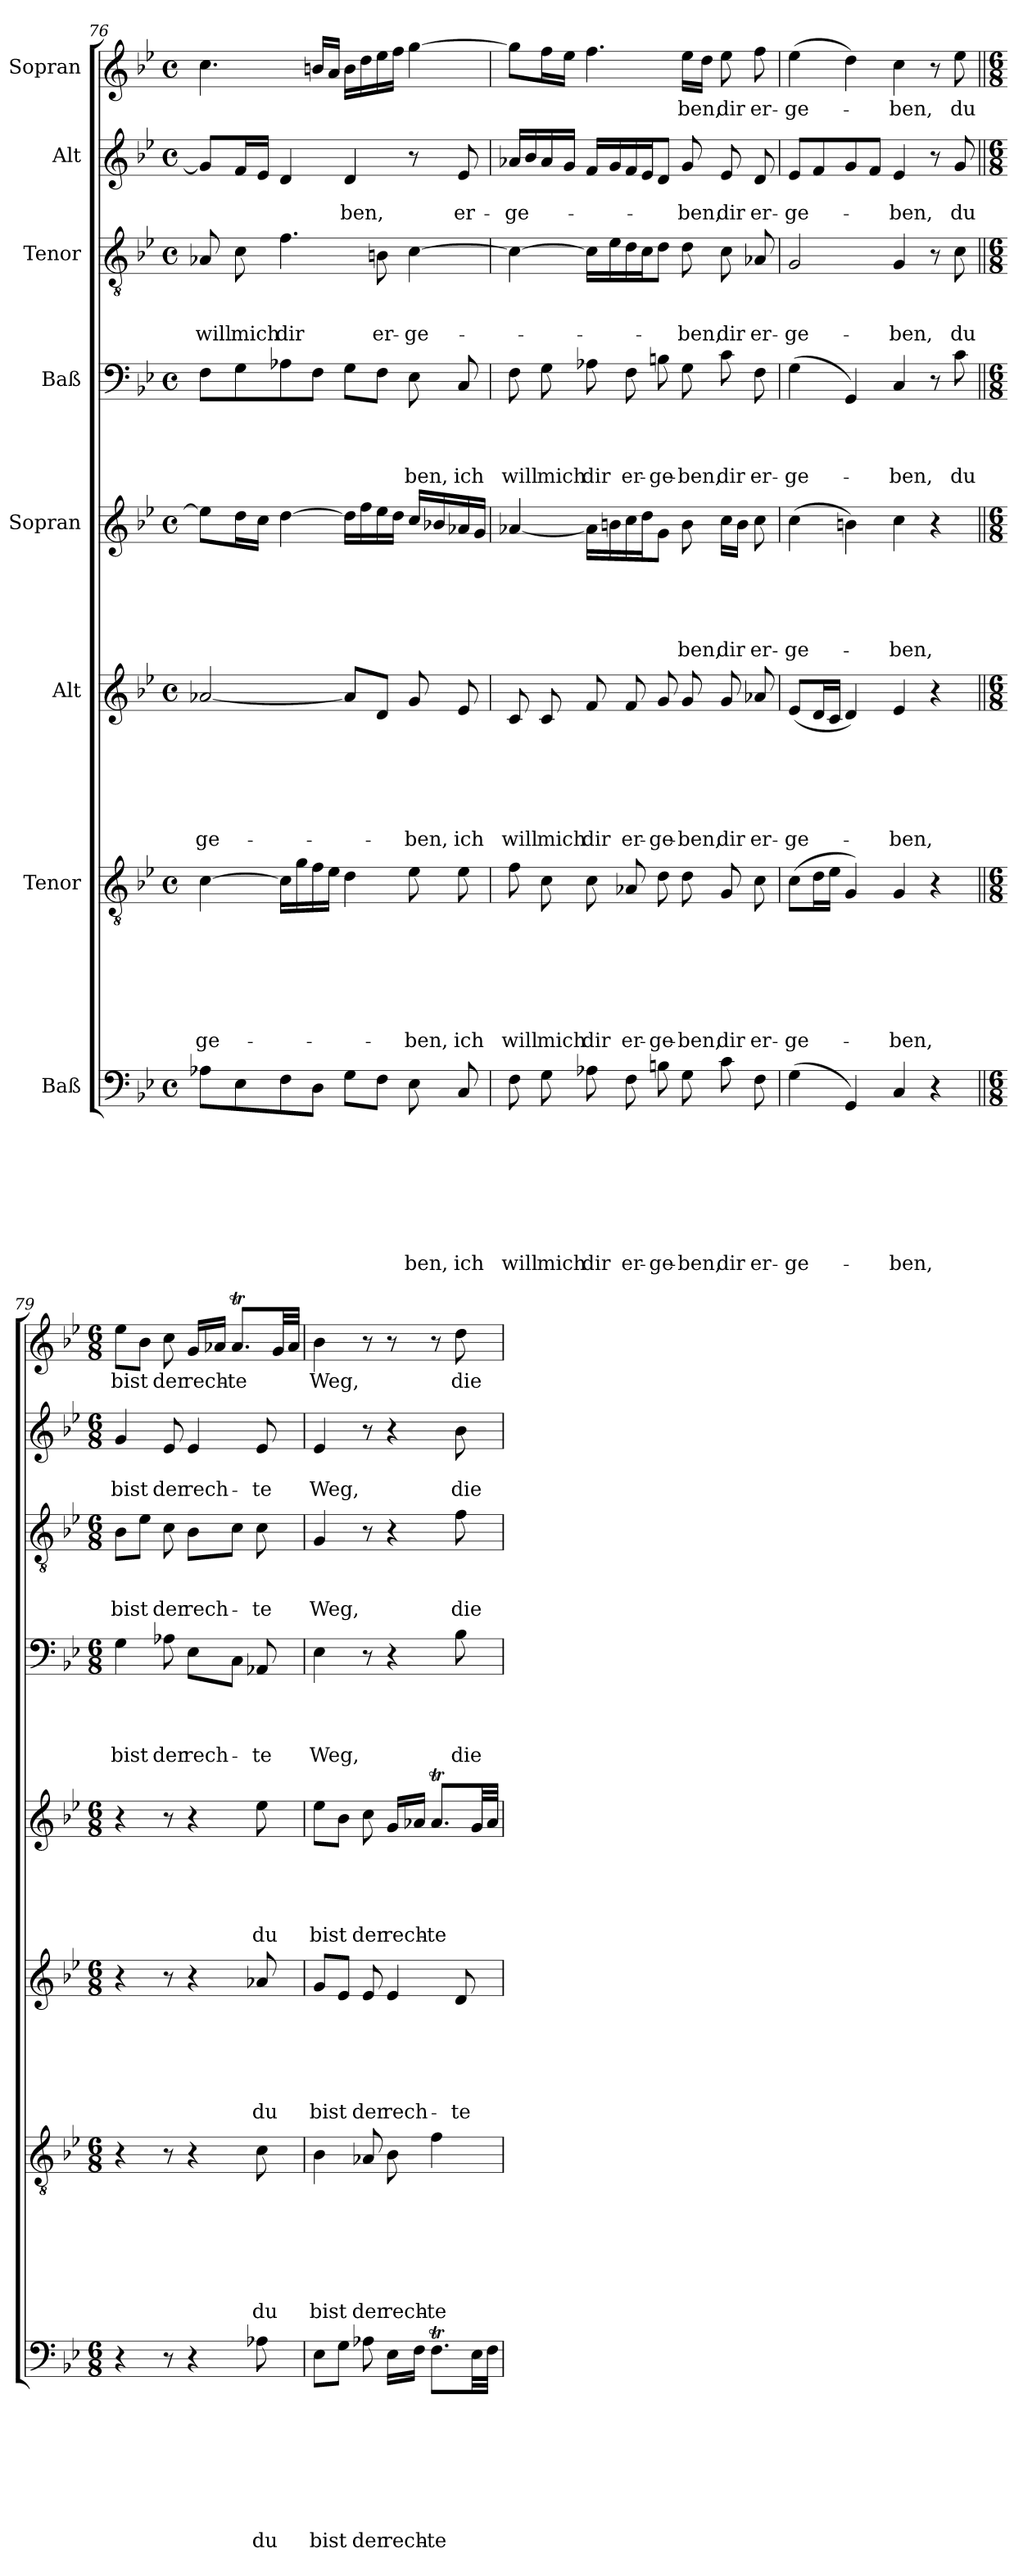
**kern	**text	**text	**text	**text	**text	**text	**text	**text	**kern	**text	**text	**text	**text	**text	**text	**text	**kern	**text	**text	**text	**text	**text	**text	**kern	**text	**text	**text	**text	**text	**kern	**text	**text	**text	**text	**kern	**text	**text	**text	**kern	**text	**text	**kern	**text
*part8	*part8	*part8	*part8	*part8	*part8	*part8	*part8	*part8	*part7	*part7	*part7	*part7	*part7	*part7	*part7	*part7	*part6	*part6	*part6	*part6	*part6	*part6	*part6	*part5	*part5	*part5	*part5	*part5	*part5	*part4	*part4	*part4	*part4	*part4	*part3	*part3	*part3	*part3	*part2	*part2	*part2	*part1	*part1
*staff8	*staff8	*staff8	*staff8	*staff8	*staff8	*staff8	*staff8	*staff8	*staff7	*staff7	*staff7	*staff7	*staff7	*staff7	*staff7	*staff7	*staff6	*staff6	*staff6	*staff6	*staff6	*staff6	*staff6	*staff5	*staff5	*staff5	*staff5	*staff5	*staff5	*staff4	*staff4	*staff4	*staff4	*staff4	*staff3	*staff3	*staff3	*staff3	*staff2	*staff2	*staff2	*staff1	*staff1
*I"Baß	*	*	*	*	*	*	*	*	*I"Tenor	*	*	*	*	*	*	*	*I"Alt	*	*	*	*	*	*	*I"Sopran	*	*	*	*	*	*I"Baß	*	*	*	*	*I"Tenor	*	*	*	*I"Alt	*	*	*I"Sopran	*
*clefF4	*	*	*	*	*	*	*	*	*clefGv2	*	*	*	*	*	*	*	*clefG2	*	*	*	*	*	*	*clefG2	*	*	*	*	*	*clefF4	*	*	*	*	*clefGv2	*	*	*	*clefG2	*	*	*clefG2	*
*k[b-e-]	*	*	*	*	*	*	*	*	*k[b-e-]	*	*	*	*	*	*	*	*k[b-e-]	*	*	*	*	*	*	*k[b-e-]	*	*	*	*	*	*k[b-e-]	*	*	*	*	*k[b-e-]	*	*	*	*k[b-e-]	*	*	*k[b-e-]	*
*g:	*	*	*	*	*	*	*	*	*g:	*	*	*	*	*	*	*	*g:	*	*	*	*	*	*	*g:	*	*	*	*	*	*g:	*	*	*	*	*g:	*	*	*	*g:	*	*	*g:	*
*M4/4	*	*	*	*	*	*	*	*	*M4/4	*	*	*	*	*	*	*	*M4/4	*	*	*	*	*	*	*M4/4	*	*	*	*	*	*M4/4	*	*	*	*	*M4/4	*	*	*	*M4/4	*	*	*M4/4	*
*met(c)	*	*	*	*	*	*	*	*	*met(c)	*	*	*	*	*	*	*	*met(c)	*	*	*	*	*	*	*met(c)	*	*	*	*	*	*met(c)	*	*	*	*	*met(c)	*	*	*	*met(c)	*	*	*met(c)	*
=76	=76	=76	=76	=76	=76	=76	=76	=76	=76	=76	=76	=76	=76	=76	=76	=76	=76	=76	=76	=76	=76	=76	=76	=76	=76	=76	=76	=76	=76	=76	=76	=76	=76	=76	=76	=76	=76	=76	=76	=76	=76	=76	=76
!	!	!	!	!	!	!	!	!	!	!	!	!	!	!	!	!LO:LY:b	!	!	!	!	!	!	!LO:LY:b	!	!	!	!	!	!	!	!	!	!	!	!	!	!	!LO:LY:b	!	!	!	!	!
8A-X\L	.	.	.	.	.	.	.	.	[4c\	.	.	.	.	.	.	-ge-	[2a-X/	.	.	.	.	.	-ge-	8ee-\L]	.	.	.	.	.	8F\L	.	.	.	.	8A-X/	.	.	will	8g/L]	.	.	4.cc\	.
!	!	!	!	!	!	!	!	!	!	!	!	!	!	!	!	!	!	!	!	!	!	!	!	!	!	!	!	!	!	!	!	!	!	!	!	!	!	!LO:LY:b	!	!	!	!	!
8E-\	.	.	.	.	.	.	.	.	.	.	.	.	.	.	.	.	.	.	.	.	.	.	.	16dd\L	.	.	.	.	.	8G\	.	.	.	.	8c\	.	.	mich	16f/L	.	.	.	.
.	.	.	.	.	.	.	.	.	.	.	.	.	.	.	.	.	.	.	.	.	.	.	.	16cc\JJ	.	.	.	.	.	.	.	.	.	.	.	.	.	.	16e-/JJ	.	.	.	.
!	!	!	!	!	!	!	!	!	!	!	!	!	!	!	!	!	!	!	!	!	!	!	!	!	!	!	!	!	!	!	!	!	!	!	!	!	!	!LO:LY:b	!	!	!	!	!
8F\	.	.	.	.	.	.	.	.	16c\LL]	.	.	.	.	.	.	.	.	.	.	.	.	.	.	[4dd\	.	.	.	.	.	8A-X\	.	.	.	.	4.f\	.	.	dir	4d/	.	.	.	.
.	.	.	.	.	.	.	.	.	16g\	.	.	.	.	.	.	.	.	.	.	.	.	.	.	.	.	.	.	.	.	.	.	.	.	.	.	.	.	.	.	.	.	.	.
8D\J	.	.	.	.	.	.	.	.	16f\	.	.	.	.	.	.	.	.	.	.	.	.	.	.	.	.	.	.	.	.	8F\J	.	.	.	.	.	.	.	.	.	.	.	16bn/LL	.
.	.	.	.	.	.	.	.	.	16e-\JJ	.	.	.	.	.	.	.	.	.	.	.	.	.	.	.	.	.	.	.	.	.	.	.	.	.	.	.	.	.	.	.	.	16a/JJ	.
!	!	!	!	!	!	!	!	!	!	!	!	!	!	!	!	!	!	!	!	!	!	!	!	!	!	!	!	!	!	!	!	!	!	!	!	!	!	!	!	!	!LO:LY:b	!	!
8G\L	.	.	.	.	.	.	.	.	4d\	.	.	.	.	.	.	.	8a-/L]	.	.	.	.	.	.	16dd\LL]	.	.	.	.	.	8G\L	.	.	.	.	.	.	.	.	4d/	.	-ben,	16b\LL	.
.	.	.	.	.	.	.	.	.	.	.	.	.	.	.	.	.	.	.	.	.	.	.	.	16ff\	.	.	.	.	.	.	.	.	.	.	.	.	.	.	.	.	.	16dd\	.
!	!	!	!	!	!	!	!	!	!	!	!	!	!	!	!	!	!	!	!	!	!	!	!	!	!	!	!	!	!	!	!	!	!	!	!	!	!	!LO:LY:b	!	!	!	!	!
8F\J	.	.	.	.	.	.	.	.	.	.	.	.	.	.	.	.	8d/J	.	.	.	.	.	.	16ee-\	.	.	.	.	.	8F\J	.	.	.	.	8Bn\	.	.	er-	.	.	.	16ee-\	.
.	.	.	.	.	.	.	.	.	.	.	.	.	.	.	.	.	.	.	.	.	.	.	.	16dd\JJ	.	.	.	.	.	.	.	.	.	.	.	.	.	.	.	.	.	16ff\JJ	.
!	!	!	!	!	!	!	!	!LO:LY:b	!	!	!	!	!	!	!	!LO:LY:b	!	!	!	!	!	!	!LO:LY:b	!	!	!	!	!	!	!	!	!	!	!LO:LY:b	!	!	!	!LO:LY:b	!	!	!	!	!
8E-\	.	.	.	.	.	.	.	-ben,	8e-\	.	.	.	.	.	.	-ben,	8g/	.	.	.	.	.	-ben,	16cc/LL	.	.	.	.	.	8E-\	.	.	.	-ben,	[4c\	.	.	-ge-	8r	.	.	[4gg\	.
.	.	.	.	.	.	.	.	.	.	.	.	.	.	.	.	.	.	.	.	.	.	.	.	16b-X/	.	.	.	.	.	.	.	.	.	.	.	.	.	.	.	.	.	.	.
!	!	!	!	!	!	!	!	!LO:LY:b	!	!	!	!	!	!	!	!LO:LY:b	!	!	!	!	!	!	!LO:LY:b	!	!	!	!	!	!	!	!	!	!	!LO:LY:b	!	!	!	!	!	!	!LO:LY:b	!	!
8C/	.	.	.	.	.	.	.	ich	8e-\	.	.	.	.	.	.	ich	8e-/	.	.	.	.	.	ich	16a-X/	.	.	.	.	.	8C/	.	.	.	ich	.	.	.	.	8e-/	.	er-	.	.
.	.	.	.	.	.	.	.	.	.	.	.	.	.	.	.	.	.	.	.	.	.	.	.	16g/JJ	.	.	.	.	.	.	.	.	.	.	.	.	.	.	.	.	.	.	.
=77	=77	=77	=77	=77	=77	=77	=77	=77	=77	=77	=77	=77	=77	=77	=77	=77	=77	=77	=77	=77	=77	=77	=77	=77	=77	=77	=77	=77	=77	=77	=77	=77	=77	=77	=77	=77	=77	=77	=77	=77	=77	=77	=77
!	!	!	!	!	!	!	!	!LO:LY:b	!	!	!	!	!	!	!	!LO:LY:b	!	!	!	!	!	!	!LO:LY:b	!	!	!	!	!	!	!	!	!	!	!LO:LY:b	!	!	!	!	!	!	!LO:LY:b	!	!
8F\	.	.	.	.	.	.	.	will	8f\	.	.	.	.	.	.	will	8c/	.	.	.	.	.	will	[4a-X/	.	.	.	.	.	8F\	.	.	.	will	4c\_	.	.	.	16a-X/LL	.	-ge-	8gg\L]	.
.	.	.	.	.	.	.	.	.	.	.	.	.	.	.	.	.	.	.	.	.	.	.	.	.	.	.	.	.	.	.	.	.	.	.	.	.	.	.	16b-/	.	.	.	.
!	!	!	!	!	!	!	!	!LO:LY:b	!	!	!	!	!	!	!	!LO:LY:b	!	!	!	!	!	!	!LO:LY:b	!	!	!	!	!	!	!	!	!	!	!LO:LY:b	!	!	!	!	!	!	!	!	!
8G\	.	.	.	.	.	.	.	mich	8c\	.	.	.	.	.	.	mich	8c/	.	.	.	.	.	mich	.	.	.	.	.	.	8G\	.	.	.	mich	.	.	.	.	16a-/	.	.	16ff\L	.
.	.	.	.	.	.	.	.	.	.	.	.	.	.	.	.	.	.	.	.	.	.	.	.	.	.	.	.	.	.	.	.	.	.	.	.	.	.	.	16g/JJ	.	.	16ee-\JJ	.
!	!	!	!	!	!	!	!	!LO:LY:b	!	!	!	!	!	!	!	!LO:LY:b	!	!	!	!	!	!	!LO:LY:b	!	!	!	!	!	!	!	!	!	!	!LO:LY:b	!	!	!	!	!	!	!	!	!
8A-X\	.	.	.	.	.	.	.	dir	8c\	.	.	.	.	.	.	dir	8f/	.	.	.	.	.	dir	16a-\LL]	.	.	.	.	.	8A-X\	.	.	.	dir	16c\LL]	.	.	.	16f/LL	.	.	4.ff\	.
.	.	.	.	.	.	.	.	.	.	.	.	.	.	.	.	.	.	.	.	.	.	.	.	16bn\	.	.	.	.	.	.	.	.	.	.	16e-\	.	.	.	16g/	.	.	.	.
!	!	!	!	!	!	!	!	!LO:LY:b	!	!	!	!	!	!	!	!LO:LY:b	!	!	!	!	!	!	!LO:LY:b	!	!	!	!	!	!	!	!	!	!	!LO:LY:b	!	!	!	!	!	!	!	!	!
8F\	.	.	.	.	.	.	.	er-	8A-X/	.	.	.	.	.	.	er-	8f/	.	.	.	.	.	er-	16cc\	.	.	.	.	.	8F\	.	.	.	er-	16d\	.	.	.	16f/	.	.	.	.
.	.	.	.	.	.	.	.	.	.	.	.	.	.	.	.	.	.	.	.	.	.	.	.	16dd\J	.	.	.	.	.	.	.	.	.	.	16c\J	.	.	.	16e-/J	.	.	.	.
!	!	!	!	!	!	!	!	!LO:LY:b	!	!	!	!	!	!	!	!LO:LY:b	!	!	!	!	!	!	!LO:LY:b	!	!	!	!	!	!	!	!	!	!	!LO:LY:b	!	!	!	!	!	!	!	!	!
8Bn\	.	.	.	.	.	.	.	-ge-	8d\	.	.	.	.	.	.	-ge-	8g/	.	.	.	.	.	-ge-	8g\J	.	.	.	.	.	8Bn\	.	.	.	-ge-	8d\J	.	.	.	8d/J	.	.	.	.
!	!	!	!	!	!	!	!	!LO:LY:b	!	!	!	!	!	!	!	!LO:LY:b	!	!	!	!	!	!	!LO:LY:b	!	!	!	!	!	!LO:LY:b	!	!	!	!	!LO:LY:b	!	!	!	!LO:LY:b	!	!	!LO:LY:b	!	!LO:LY:b
8G\	.	.	.	.	.	.	.	-ben,	8d\	.	.	.	.	.	.	-ben,	8g/	.	.	.	.	.	-ben,	8b\	.	.	.	.	-ben,	8G\	.	.	.	-ben,	8d\	.	.	-ben,	8g/	.	-ben,	16ee-\LL	-ben,
.	.	.	.	.	.	.	.	.	.	.	.	.	.	.	.	.	.	.	.	.	.	.	.	.	.	.	.	.	.	.	.	.	.	.	.	.	.	.	.	.	.	16dd\JJ	.
!	!	!	!	!	!	!	!	!LO:LY:b	!	!	!	!	!	!	!	!LO:LY:b	!	!	!	!	!	!	!LO:LY:b	!	!	!	!	!	!LO:LY:b	!	!	!	!	!LO:LY:b	!	!	!	!LO:LY:b	!	!	!LO:LY:b	!	!LO:LY:b
8c\	.	.	.	.	.	.	.	dir	8G/	.	.	.	.	.	.	dir	8g/	.	.	.	.	.	dir	16cc\LL	.	.	.	.	dir	8c\	.	.	.	dir	8c\	.	.	dir	8e-/	.	dir	8ee-\	dir
.	.	.	.	.	.	.	.	.	.	.	.	.	.	.	.	.	.	.	.	.	.	.	.	16b\JJ	.	.	.	.	.	.	.	.	.	.	.	.	.	.	.	.	.	.	.
!	!	!	!	!	!	!	!	!LO:LY:b	!	!	!	!	!	!	!	!LO:LY:b	!	!	!	!	!	!	!LO:LY:b	!	!	!	!	!	!LO:LY:b	!	!	!	!	!LO:LY:b	!	!	!	!LO:LY:b	!	!	!LO:LY:b	!	!LO:LY:b
8F\	.	.	.	.	.	.	.	er-	8c\	.	.	.	.	.	.	er-	8a-X/	.	.	.	.	.	er-	8cc\	.	.	.	.	er-	8F\	.	.	.	er-	8A-X/	.	.	er-	8d/	.	er-	8ff\	er-
!!LO:LB:g=z
=78	=78	=78	=78	=78	=78	=78	=78	=78	=78	=78	=78	=78	=78	=78	=78	=78	=78	=78	=78	=78	=78	=78	=78	=78	=78	=78	=78	=78	=78	=78	=78	=78	=78	=78	=78	=78	=78	=78	=78	=78	=78	=78	=78
!	!	!	!	!	!	!	!	!LO:LY:b	!	!	!	!	!	!	!	!LO:LY:b	!	!	!	!	!	!	!LO:LY:b	!	!	!	!	!	!LO:LY:b	!	!	!	!	!LO:LY:b	!	!	!	!LO:LY:b	!	!	!LO:LY:b	!	!LO:LY:b
(>4G\	.	.	.	.	.	.	.	-ge-	(>8c\L	.	.	.	.	.	.	-ge-	(<8e-/L	.	.	.	.	.	-ge-	(>4cc\	.	.	.	.	-ge-	(>4G\	.	.	.	-ge-	2G/	.	.	-ge-	8e-/L	.	-ge-	(>4ee-\	-ge-
.	.	.	.	.	.	.	.	.	16d\L	.	.	.	.	.	.	.	16d/L	.	.	.	.	.	.	.	.	.	.	.	.	.	.	.	.	.	.	.	.	.	8f/	.	.	.	.
.	.	.	.	.	.	.	.	.	16e-\JJ	.	.	.	.	.	.	.	16c/JJ	.	.	.	.	.	.	.	.	.	.	.	.	.	.	.	.	.	.	.	.	.	.	.	.	.	.
4GG/)	.	.	.	.	.	.	.	.	4G/)	.	.	.	.	.	.	.	4d/)	.	.	.	.	.	.	4bn\)	.	.	.	.	.	4GG/)	.	.	.	.	.	.	.	.	8g/	.	.	4dd\)	.
.	.	.	.	.	.	.	.	.	.	.	.	.	.	.	.	.	.	.	.	.	.	.	.	.	.	.	.	.	.	.	.	.	.	.	.	.	.	.	8f/J	.	.	.	.
!	!	!	!	!	!	!	!	!LO:LY:b	!	!	!	!	!	!	!	!LO:LY:b	!	!	!	!	!	!	!LO:LY:b	!	!	!	!	!	!LO:LY:b	!	!	!	!	!LO:LY:b	!	!	!	!LO:LY:b	!	!	!LO:LY:b	!	!LO:LY:b
4C/	.	.	.	.	.	.	.	-ben,	4G/	.	.	.	.	.	.	-ben,	4e-/	.	.	.	.	.	-ben,	4cc\	.	.	.	.	-ben,	4C/	.	.	.	-ben,	4G/	.	.	-ben,	4e-/	.	-ben,	4cc\	-ben,
4r	.	.	.	.	.	.	.	.	4r	.	.	.	.	.	.	.	4r	.	.	.	.	.	.	4r	.	.	.	.	.	8r	.	.	.	.	8r	.	.	.	8r	.	.	8r	.
!	!	!	!	!	!	!	!	!	!	!	!	!	!	!	!	!	!	!	!	!	!	!	!	!	!	!	!	!	!	!	!	!	!	!LO:LY:b	!	!	!	!LO:LY:b	!	!	!LO:LY:b	!	!LO:LY:b
.	.	.	.	.	.	.	.	.	.	.	.	.	.	.	.	.	.	.	.	.	.	.	.	.	.	.	.	.	.	8c\	.	.	.	du	8c\	.	.	du	8g/	.	du	8ee-\	du
=79||	=79||	=79||	=79||	=79||	=79||	=79||	=79||	=79||	=79||	=79||	=79||	=79||	=79||	=79||	=79||	=79||	=79||	=79||	=79||	=79||	=79||	=79||	=79||	=79||	=79||	=79||	=79||	=79||	=79||	=79||	=79||	=79||	=79||	=79||	=79||	=79||	=79||	=79||	=79||	=79||	=79||	=79||	=79||
*M6/8	*	*	*	*	*	*	*	*	*M6/8	*	*	*	*	*	*	*	*M6/8	*	*	*	*	*	*	*M6/8	*	*	*	*	*	*M6/8	*	*	*	*	*M6/8	*	*	*	*M6/8	*	*	*M6/8	*
!	!	!	!	!	!	!	!	!	!	!	!	!	!	!	!	!	!	!	!	!	!	!	!	!	!	!	!	!	!	!	!	!	!	!LO:LY:b	!	!	!	!LO:LY:b	!	!	!LO:LY:b	!	!LO:LY:b
4r	.	.	.	.	.	.	.	.	4r	.	.	.	.	.	.	.	4r	.	.	.	.	.	.	4r	.	.	.	.	.	4G\	.	.	.	bist	8B-\L	.	.	bist	4g/	.	bist	8ee-\L	bist
.	.	.	.	.	.	.	.	.	.	.	.	.	.	.	.	.	.	.	.	.	.	.	.	.	.	.	.	.	.	.	.	.	.	.	8e-\J	.	.	.	.	.	.	8b-\J	.
!	!	!	!	!	!	!	!	!	!	!	!	!	!	!	!	!	!	!	!	!	!	!	!	!	!	!	!	!	!	!	!	!	!	!LO:LY:b	!	!	!	!LO:LY:b	!	!	!LO:LY:b	!	!LO:LY:b
8r	.	.	.	.	.	.	.	.	8r	.	.	.	.	.	.	.	8r	.	.	.	.	.	.	8r	.	.	.	.	.	8A-X\	.	.	.	der	8c\	.	.	der	8e-/	.	der	8cc\	der
!	!	!	!	!	!	!	!	!	!	!	!	!	!	!	!	!	!	!	!	!	!	!	!	!	!	!	!	!	!	!	!	!	!	!LO:LY:b	!	!	!	!LO:LY:b	!	!	!LO:LY:b	!	!LO:LY:b
4r	.	.	.	.	.	.	.	.	4r	.	.	.	.	.	.	.	4r	.	.	.	.	.	.	4r	.	.	.	.	.	8E-\L	.	.	.	rech-	8B-\L	.	.	rech-	4e-/	.	rech-	16g/LL	rech-
.	.	.	.	.	.	.	.	.	.	.	.	.	.	.	.	.	.	.	.	.	.	.	.	.	.	.	.	.	.	.	.	.	.	.	.	.	.	.	.	.	.	16a-X/JJ	.
!	!	!	!	!	!	!	!	!	!	!	!	!	!	!	!	!	!	!	!	!	!	!	!	!	!	!	!	!	!	!	!	!	!	!	!	!	!	!	!	!	!	!	!LO:LY:b
.	.	.	.	.	.	.	.	.	.	.	.	.	.	.	.	.	.	.	.	.	.	.	.	.	.	.	.	.	.	8C\J	.	.	.	.	8c\J	.	.	.	.	.	.	8.a-T/L	-te
!	!	!	!	!	!	!	!	!LO:LY:b	!	!	!	!	!	!	!	!LO:LY:b	!	!	!	!	!	!	!LO:LY:b	!	!	!	!	!	!LO:LY:b	!	!	!	!	!LO:LY:b	!	!	!	!LO:LY:b	!	!	!LO:LY:b	!	!
8A-X\	.	.	.	.	.	.	.	du	8c\	.	.	.	.	.	.	du	8a-X/	.	.	.	.	.	du	8ee-\	.	.	.	.	du	8AA-X/	.	.	.	-te	8c\	.	.	-te	8e-/	.	-te	.	.
.	.	.	.	.	.	.	.	.	.	.	.	.	.	.	.	.	.	.	.	.	.	.	.	.	.	.	.	.	.	.	.	.	.	.	.	.	.	.	.	.	.	32g/LL	.
.	.	.	.	.	.	.	.	.	.	.	.	.	.	.	.	.	.	.	.	.	.	.	.	.	.	.	.	.	.	.	.	.	.	.	.	.	.	.	.	.	.	32a-/JJJ	.
=80	=80	=80	=80	=80	=80	=80	=80	=80	=80	=80	=80	=80	=80	=80	=80	=80	=80	=80	=80	=80	=80	=80	=80	=80	=80	=80	=80	=80	=80	=80	=80	=80	=80	=80	=80	=80	=80	=80	=80	=80	=80	=80	=80
!	!	!	!	!	!	!	!	!LO:LY:b	!	!	!	!	!	!	!	!LO:LY:b	!	!	!	!	!	!	!LO:LY:b	!	!	!	!	!	!LO:LY:b	!	!	!	!	!LO:LY:b	!	!	!	!LO:LY:b	!	!	!LO:LY:b	!	!LO:LY:b
8E-\L	.	.	.	.	.	.	.	bist	4B-\	.	.	.	.	.	.	bist	8g/L	.	.	.	.	.	bist	8ee-\L	.	.	.	.	bist	4E-\	.	.	.	Weg,	4G/	.	.	Weg,	4e-/	.	Weg,	4b-\	Weg,
8G\J	.	.	.	.	.	.	.	.	.	.	.	.	.	.	.	.	8e-/J	.	.	.	.	.	.	8b-\J	.	.	.	.	.	.	.	.	.	.	.	.	.	.	.	.	.	.	.
!	!	!	!	!	!	!	!	!LO:LY:b	!	!	!	!	!	!	!	!LO:LY:b	!	!	!	!	!	!	!LO:LY:b	!	!	!	!	!	!LO:LY:b	!	!	!	!	!	!	!	!	!	!	!	!	!	!
8A-X\	.	.	.	.	.	.	.	der	8A-X/	.	.	.	.	.	.	der	8e-/	.	.	.	.	.	der	8cc\	.	.	.	.	der	8r	.	.	.	.	8r	.	.	.	8r	.	.	8r	.
!	!	!	!	!	!	!	!	!LO:LY:b	!	!	!	!	!	!	!	!LO:LY:b	!	!	!	!	!	!	!LO:LY:b	!	!	!	!	!	!LO:LY:b	!	!	!	!	!	!	!	!	!	!	!	!	!	!
16E-\LL	.	.	.	.	.	.	.	rech-	8B-\	.	.	.	.	.	.	rech-	4e-/	.	.	.	.	.	rech-	16g/LL	.	.	.	.	rech-	4r	.	.	.	.	4r	.	.	.	4r	.	.	8r	.
16F\JJ	.	.	.	.	.	.	.	.	.	.	.	.	.	.	.	.	.	.	.	.	.	.	.	16a-X/JJ	.	.	.	.	.	.	.	.	.	.	.	.	.	.	.	.	.	.	.
!	!	!	!	!	!	!	!	!LO:LY:b	!	!	!	!	!	!	!	!LO:LY:b	!	!	!	!	!	!	!	!	!	!	!	!	!LO:LY:b	!	!	!	!	!	!	!	!	!	!	!	!	!	!
8.FT\L	.	.	.	.	.	.	.	-te	4f\	.	.	.	.	.	.	-te	.	.	.	.	.	.	.	8.a-T/L	.	.	.	.	-te	.	.	.	.	.	.	.	.	.	.	.	.	8r	.
!	!	!	!	!	!	!	!	!	!	!	!	!	!	!	!	!	!	!	!	!	!	!	!LO:LY:b	!	!	!	!	!	!	!	!	!	!	!LO:LY:b	!	!	!	!LO:LY:b	!	!	!LO:LY:b	!	!LO:LY:b
.	.	.	.	.	.	.	.	.	.	.	.	.	.	.	.	.	8d/	.	.	.	.	.	-te	.	.	.	.	.	.	8B-\	.	.	.	die	8f\	.	.	die	8b-\	.	die	8dd\	die
32E-\LL	.	.	.	.	.	.	.	.	.	.	.	.	.	.	.	.	.	.	.	.	.	.	.	32g/LL	.	.	.	.	.	.	.	.	.	.	.	.	.	.	.	.	.	.	.
32F\JJJ	.	.	.	.	.	.	.	.	.	.	.	.	.	.	.	.	.	.	.	.	.	.	.	32a-/JJJ	.	.	.	.	.	.	.	.	.	.	.	.	.	.	.	.	.	.	.
=	=	=	=	=	=	=	=	=	=	=	=	=	=	=	=	=	=	=	=	=	=	=	=	=	=	=	=	=	=	=	=	=	=	=	=	=	=	=	=	=	=	=	=
*-	*-	*-	*-	*-	*-	*-	*-	*-	*-	*-	*-	*-	*-	*-	*-	*-	*-	*-	*-	*-	*-	*-	*-	*-	*-	*-	*-	*-	*-	*-	*-	*-	*-	*-	*-	*-	*-	*-	*-	*-	*-	*-	*-
